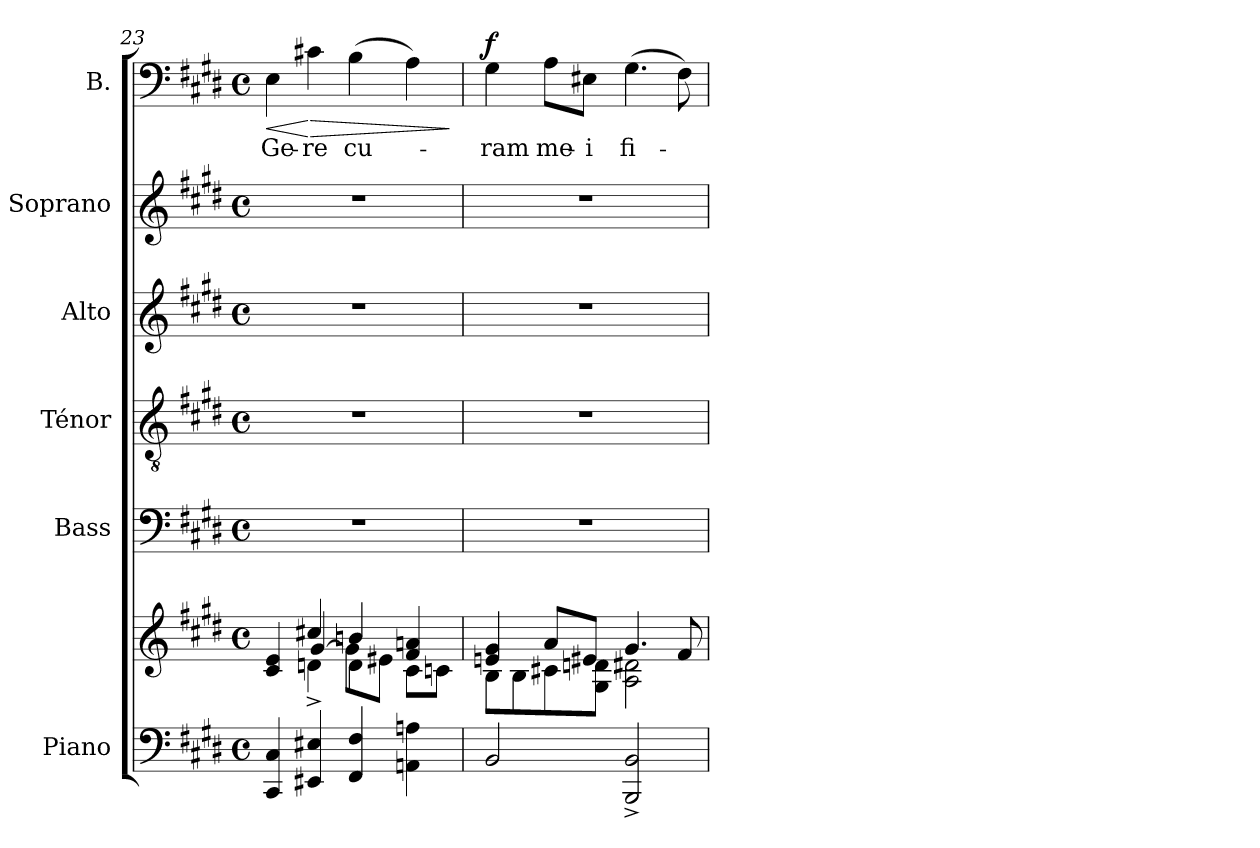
**kern	**kern	**kern	**kern	**kern	**kern	**kern	**text	**dynam
*part6	*part6	*part5	*part4	*part3	*part2	*part1	*part1	*part1
*staff7	*staff6	*staff5	*staff4	*staff3	*staff2	*staff1	*staff1	*staff1
*I"Piano	*	*I"Bass	*I"Ténor	*I"Alto	*I"Soprano	*I"B.	*	*
*I'Pno.	*	*I'B.	*I'T.	*I'A.	*I'S.	*I'B.	*	*
*clefF4	*clefG2	*clefF4	*clefGv2	*clefG2	*clefG2	*clefF4	*	*
*k[f#c#g#d#]	*k[f#c#g#d#]	*k[f#c#g#d#]	*k[f#c#g#d#]	*k[f#c#g#d#]	*k[f#c#g#d#]	*k[f#c#g#d#]	*	*
*M4/4	*M4/4	*M4/4	*M4/4	*M4/4	*M4/4	*M4/4	*	*
*met(c)	*met(c)	*met(c)	*met(c)	*met(c)	*met(c)	*met(c)	*	*
=23	=23	=23	=23	=23	=23	=23	=23	=23
*	*^	*	*	*	*	*	*	*
*	*	*^	*	*	*	*	*	*	*
!	!	!	!	!	!	!	!	!	!	!LO:HP:b
4CC#/ 4C#/	4c#/ 4e/	4ryy	4ryy	1r	1r	1r	1r	4E\	Ge-	<
!	!	!	!	!	!	!	!	!	!	!LO:HP:n=1:b
4EE#X/ 4E#X/	4cc#X/	4dn^\	[4g#/	.	.	.	.	4c#X\	-re	[ >
4FF#/ 4F#/	4bn/	4d\	8g#\L]	.	.	.	.	(4B\	cu-	.
.	.	.	8e#X\J	.	.	.	.	.	.	.
4AAn\ 4An\	4f#/ 4an/	8c#\L	4ryy	.	.	.	.	4A\)	.	.
.	.	8cn\J	.	.	.	.	.	.	.	.
*	*v	*v	*v	*	*	*	*	*	*	*
.	.	.	.	.	.	.	.	]
=24	=24	=24	=24	=24	=24	=24	=24	=24
*	*^	*	*	*	*	*	*	*
!	!	!	!	!	!	!	!	!	!LO:DY:a
2BB/	4en/ 4g#/	8B\L	1r	1r	1r	1r	4G#\	-ram	f
.	.	8B\	.	.	.	.	.	.	.
.	8a/L	8c#X\	.	.	.	.	8A\L	me-	.
.	8e#X/J	8G#\ 8dn\J	.	.	.	.	8E#X\J	-i	.
2BBB/^ 2BB/^	4.g#/	2A\ 2d#X\	.	.	.	.	(4.G#\	fi-	.
.	8f#/	.	.	.	.	.	8F#\)	.	.
*	*v	*v	*	*	*	*	*	*	*
=	=	=	=	=	=	=	=	=
*-	*-	*-	*-	*-	*-	*-	*-	*-
